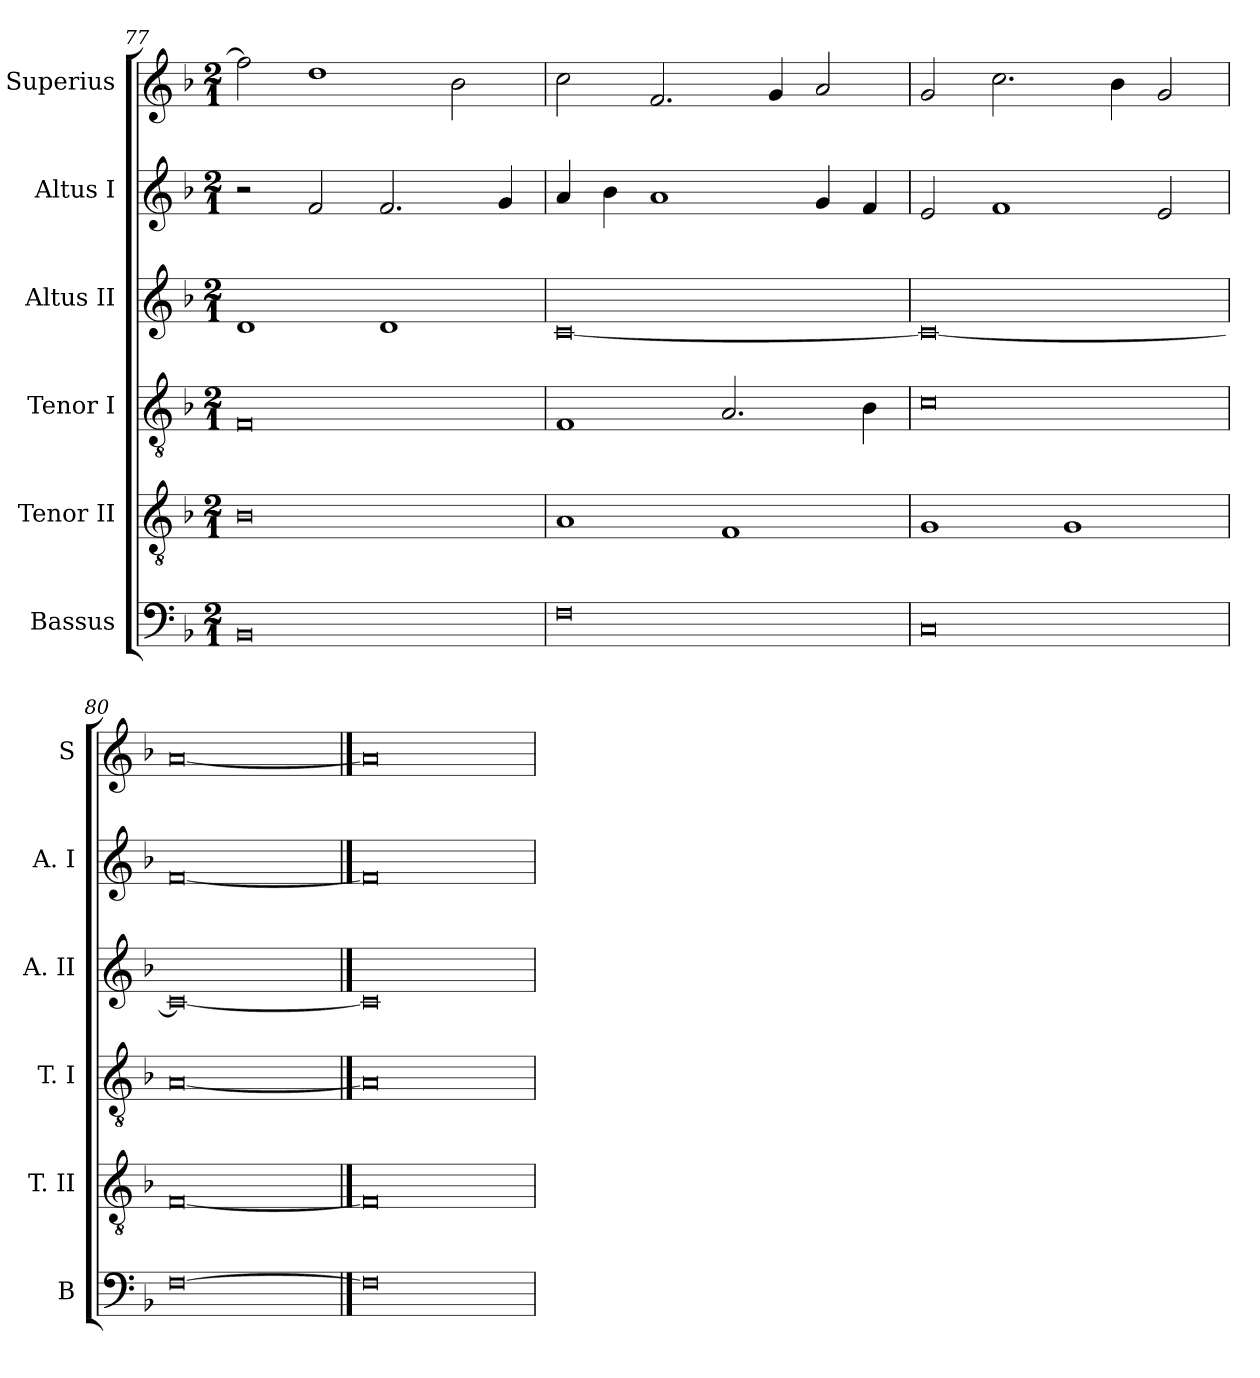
**kern	**kern	**kern	**kern	**kern	**kern
*part6	*part5	*part4	*part3	*part2	*part1
*staff6	*staff5	*staff4	*staff3	*staff2	*staff1
*I"Bassus	*I"Tenor II	*I"Tenor I	*I"Altus II	*I"Altus I	*I"Superius
*I'B	*I'T. II	*I'T. I	*I'A. II	*I'A. I	*I'S
*clefF4	*clefGv2	*clefGv2	*clefG2	*clefG2	*clefG2
*k[b-]	*k[b-]	*k[b-]	*k[b-]	*k[b-]	*k[b-]
*F:	*F:	*F:	*F:	*F:	*F:
*M2/1	*M2/1	*M2/1	*M2/1	*M2/1	*M2/1
=77	=77	=77	=77	=77	=77
0BB-	0B-	0F	1d	2r	2ff]
.	.	.	.	2f	1dd
.	.	.	1d	2.f	.
.	.	.	.	.	2b-
.	.	.	.	4g	.
=78	=78	=78	=78	=78	=78
0F	1A	1F	[0c	4a	2cc
.	.	.	.	4b-	.
.	.	.	.	1a	2.f
.	1F	2.A	.	.	.
.	.	.	.	.	4g
.	.	.	.	4g	2a
.	.	4B-	.	4f	.
=79	=79	=79	=79	=79	=79
0C	1G	0c	0c_	2e	2g
.	.	.	.	1f	2.cc
.	1G	.	.	.	.
.	.	.	.	.	4b-
.	.	.	.	2e	2g
=80	=80	=80	=80	=80	=80
[0F	[0F	[0A	0c_	[0f	[0a
==81	==81	==81	==81	==81	==81
0F]	0F]	0A]	0c]	0f]	0a]
=	=	=	=	=	=
*-	*-	*-	*-	*-	*-
